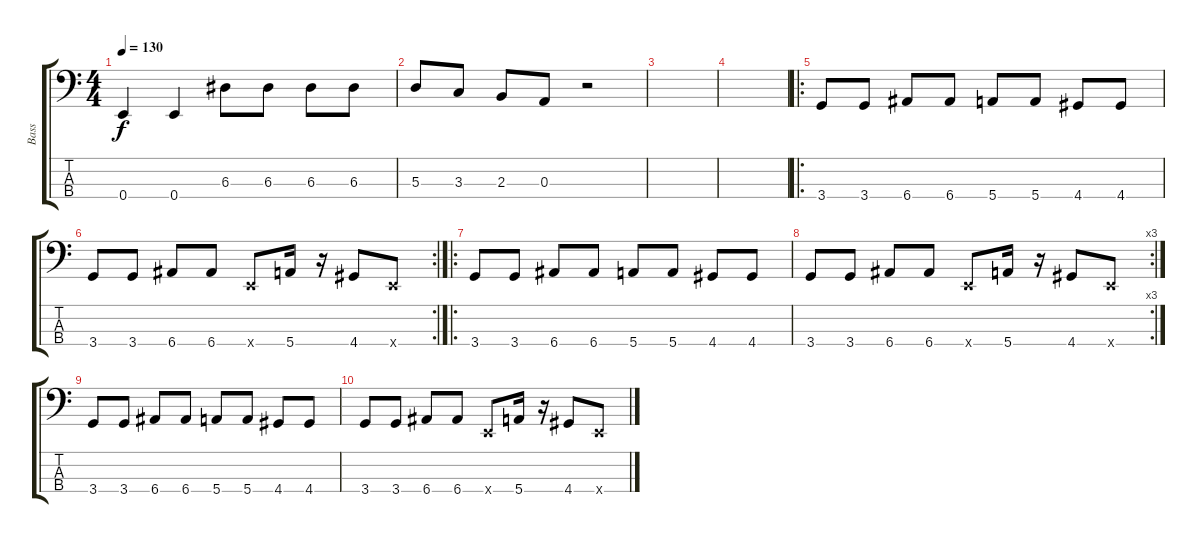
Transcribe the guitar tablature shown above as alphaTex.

\track ("Bass" "Bass") {instrument electricbassfinger}
\staff {score tabs}
\tuning (G2 D2 A1 E1) {hide}
\ts (4 4)
\tempo 130
\clef f4
\ks c
0.4.4{dy f} 0.4.4 6.3.8 6.3.8 6.3.8 6.3.8 |
5.3.8 3.3.8 2.3.8 0.3.8 r.2 |
|
|
\ro
3.4.8 3.4.8 6.4.8 6.4.8 5.4.8 5.4.8 4.4.8 4.4.8 |
\rc 2
3.4.8 3.4.8 6.4.8 6.4.8 0.4{x}.8 5.4.16 r.16 4.4.8 0.4{x}.8 |
\ro
3.4.8 3.4.8 6.4.8 6.4.8 5.4.8 5.4.8 4.4.8 4.4.8 |
\rc 3
3.4.8 3.4.8 6.4.8 6.4.8 0.4{x}.8 5.4.16 r.16 4.4.8 0.4{x}.8 |
3.4.8 3.4.8 6.4.8 6.4.8 5.4.8 5.4.8 4.4.8 4.4.8 |
3.4.8 3.4.8 6.4.8 6.4.8 0.4{x}.8 5.4.16 r.16 4.4.8 0.4{x}.8
